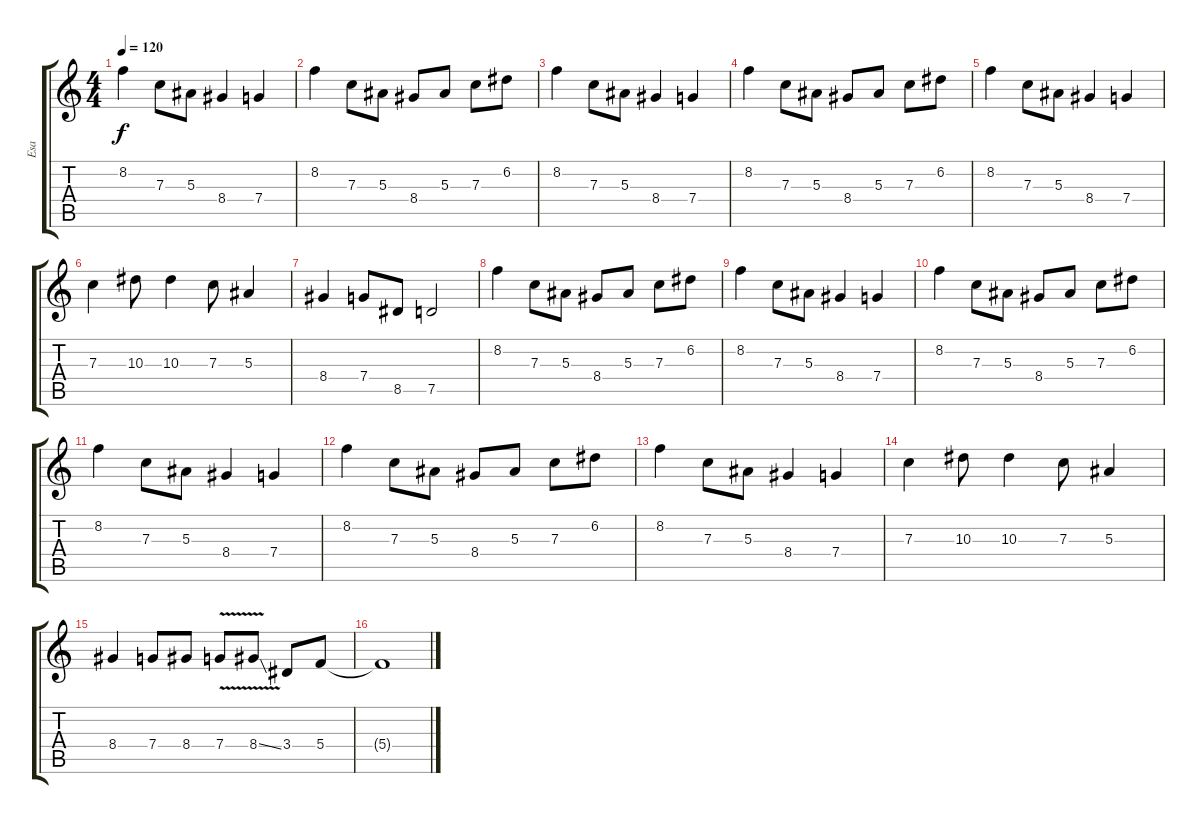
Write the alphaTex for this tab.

\track ("Esa" "Esa") {instrument distortionguitar}
\staff {score tabs}
\tuning (D4 A3 F3 C3 G2 D2) {hide}
\ts (4 4)
\tempo 120
\clef g2
\ks c
8.2.4{dy f} 7.3.8 5.3.8 8.4.4 7.4.4 |
8.2.4 7.3.8 5.3.8 8.4.8 5.3.8 7.3.8 6.2.8 |
8.2.4 7.3.8 5.3.8 8.4.4 7.4.4 |
8.2.4 7.3.8 5.3.8 8.4.8 5.3.8 7.3.8 6.2.8 |
8.2.4 7.3.8 5.3.8 8.4.4 7.4.4 |
7.3.4 10.3.8 10.3.4 7.3.8 5.3.4 |
8.4.4 7.4.8 8.5.8 7.5.2 |
8.2.4 7.3.8 5.3.8 8.4.8 5.3.8 7.3.8 6.2.8 |
8.2.4 7.3.8 5.3.8 8.4.4 7.4.4 |
8.2.4 7.3.8 5.3.8 8.4.8 5.3.8 7.3.8 6.2.8 |
8.2.4 7.3.8 5.3.8 8.4.4 7.4.4 |
8.2.4 7.3.8 5.3.8 8.4.8 5.3.8 7.3.8 6.2.8 |
8.2.4 7.3.8 5.3.8 8.4.4 7.4.4 |
7.3.4 10.3.8 10.3.4 7.3.8 5.3.4 |
8.4.4 7.4.8 8.4.8 7.4{v}.8 8.4{v ss}.8 3.4.8 5.4.8 |
5.4{t}.1
